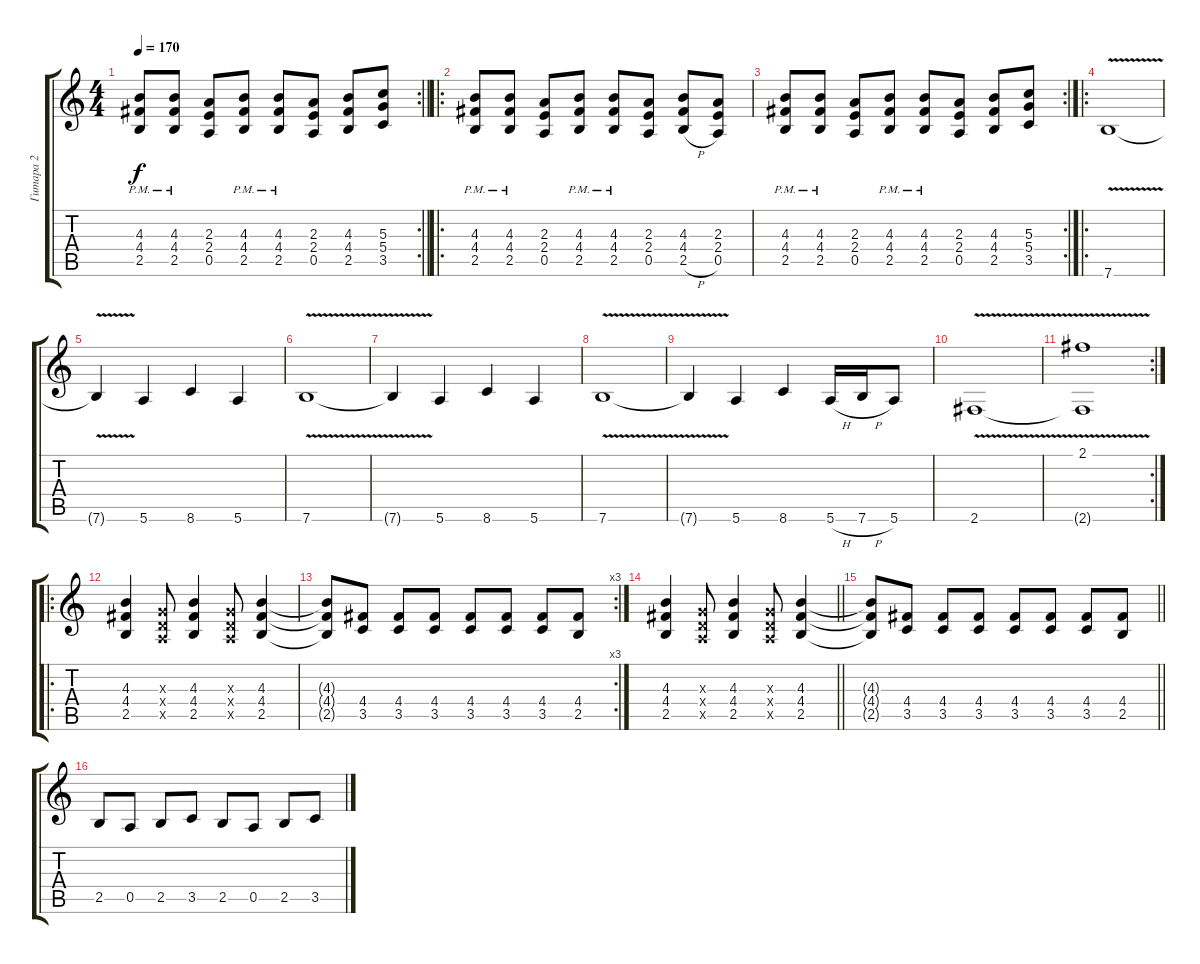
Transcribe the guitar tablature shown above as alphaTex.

\track ("Гитара 2" "Гитара 2") {instrument overdrivenguitar}
\staff {score tabs}
\tuning (E4 B3 G3 D3 A2 E2) {hide}
\rc 2
\ts (4 4)
\tempo 170
\clef g2
\barLineRight lightlight
\ks c
(4.3 4.4 2.5{pm}).8{dy f} (4.3 4.4 2.5{pm}).8 (2.3 2.4 0.5).8 (4.3 4.4 2.5{pm}).8 (4.3 4.4 2.5{pm}).8 (2.3 2.4 0.5).8 (4.3 4.4 2.5).8 (5.3 5.4 3.5).8 |
\ro
(4.3 4.4 2.5{pm}).8{volume 10} (4.3 4.4 2.5{pm}).8 (2.3 2.4 0.5).8 (4.3 4.4 2.5{pm}).8 (4.3 4.4 2.5{pm}).8 (2.3 2.4 0.5).8 (4.3 4.4 2.5{h}).8 (2.3 2.4 0.5).8 |
\rc 2
(4.3 4.4 2.5{pm}).8 (4.3 4.4 2.5{pm}).8 (2.3 2.4 0.5).8 (4.3 4.4 2.5{pm}).8 (4.3 4.4 2.5{pm}).8 (2.3 2.4 0.5).8 (4.3 4.4 2.5).8 (5.3 5.4 3.5).8 |
\ro
7.6{v}.1 |
7.6{t}.4 5.6.4 8.6.4 5.6.4 |
7.6{v}.1 |
7.6{t}.4 5.6.4 8.6.4 5.6.4 |
7.6{v}.1 |
7.6{t}.4 5.6.4 8.6.4 5.6{h}.16 7.6{h}.16 5.6.8 |
2.6{v}.1 |
\rc 2
(2.1 2.6{t}).1 |
\ro
(4.3 4.4 2.5).4 (0.3{x} 0.4{x} 0.5{x}).8 (4.3 4.4 2.5).4 (0.3{x} 0.4{x} 0.5{x}).8 (4.3 4.4 2.5).4 |
\rc 3
(4.3{t} 4.4{t} 2.5{t}).8 (4.4 3.5).8 (4.4 3.5).8 (4.4 3.5).8 (4.4 3.5).8 (4.4 3.5).8 (4.4 3.5).8 (4.4 2.5).8 |
\barLineRight lightlight
(4.3 4.4 2.5).4 (0.3{x} 0.4{x} 0.5{x}).8 (4.3 4.4 2.5).4 (0.3{x} 0.4{x} 0.5{x}).8 (4.3 4.4 2.5).4 |
\barLineRight lightlight
(4.3{t} 4.4{t} 2.5{t}).8 (4.4 3.5).8 (4.4 3.5).8 (4.4 3.5).8 (4.4 3.5).8 (4.4 3.5).8 (4.4 3.5).8 (4.4 2.5).8 |
2.5.8 0.5.8 2.5.8 3.5.8 2.5.8 0.5.8 2.5.8 3.5.8
